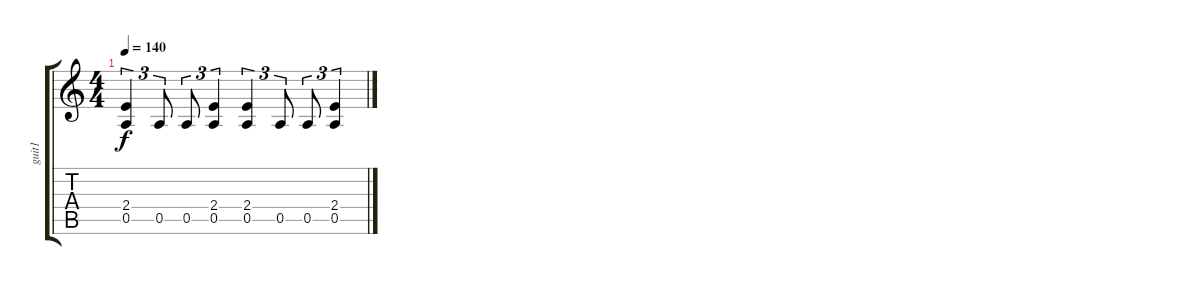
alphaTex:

\track ("guit1" "guit1") {instrument distortionguitar}
\staff {score tabs}
\tuning (E4 B3 G3 D3 A2 D2) {hide}
\ts (4 4)
\tempo 140
\clef g2
\ks c
(2.4 0.5).4{tu (3 2) dy f} 0.5.8{tu (3 2)} 0.5.8{tu (3 2)} (2.4 0.5).4{tu (3 2)} (2.4 0.5).4{tu (3 2)} 0.5.8{tu (3 2)} 0.5.8{tu (3 2)} (2.4 0.5).4{tu (3 2)}
